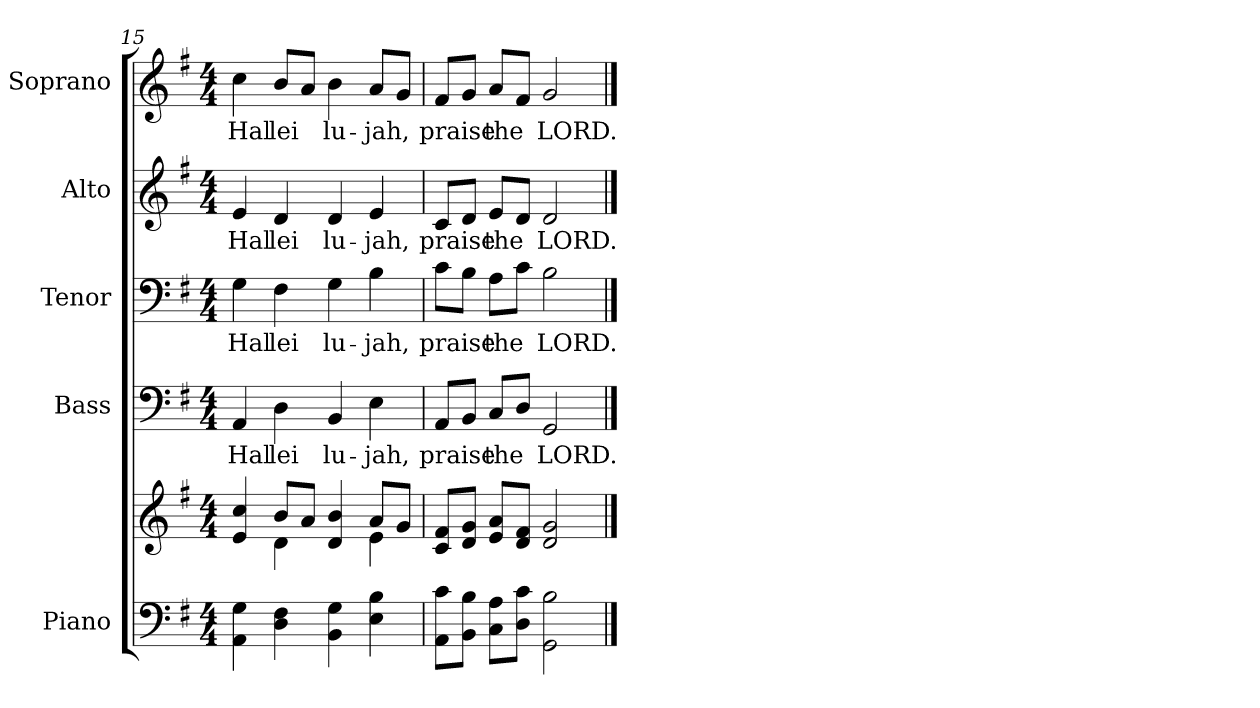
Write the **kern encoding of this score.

**kern	**kern	**kern	**text	**kern	**text	**kern	**text	**kern	**text
*part5	*part5	*part4	*part4	*part3	*part3	*part2	*part2	*part1	*part1
*staff6	*staff5	*staff4	*staff4	*staff3	*staff3	*staff2	*staff2	*staff1	*staff1
*I"Piano	*	*I"Bass	*	*I"Tenor	*	*I"Alto	*	*I"Soprano	*
*I'Pno.	*	*I'B.	*	*I'T.	*	*I'A.	*	*I'S.	*
*clefF4	*clefG2	*clefF4	*	*clefF4	*	*clefG2	*	*clefG2	*
*k[f#]	*k[f#]	*k[f#]	*	*k[f#]	*	*k[f#]	*	*k[f#]	*
*G:	*G:	*G:	*	*G:	*	*G:	*	*G:	*
*M4/4	*M4/4	*M4/4	*	*M4/4	*	*M4/4	*	*M4/4	*
=15	=15	=15	=15	=15	=15	=15	=15	=15	=15
*	*^	*	*	*	*	*	*	*	*
!	!	!	!	!LO:LY:b:color=#000000	!	!	!	!	!	!
!	!	!	!	!	!	!LO:LY:b:color=#000000	!	!	!	!
!	!	!	!	!	!	!	!	!LO:LY:b:color=#000000	!	!
!	!	!	!	!	!	!	!	!	!	!LO:LY:b:color=#000000
4AAi\ 4Gi	4ei/ 4cci	4ryy	4AAi/	Hal	4Gi\	Hal	4ei/	Hal	4cci\	Hal
!	!	!	!	!LO:LY:b:color=#000000	!	!	!	!	!	!
!	!	!	!	!	!	!LO:LY:b:color=#000000	!	!	!	!
!	!	!	!	!	!	!	!	!LO:LY:b:color=#000000	!	!
!	!	!	!	!	!	!	!	!	!	!LO:LY:b:color=#000000
4Di\ 4F#i	8bi/L	4di\	4Di\	lei	4F#i\	lei	4di/	lei	8bi/L	lei
.	8ai/J	.	.	.	.	.	.	.	8ai/J	.
!	!	!	!	!LO:LY:b:color=#000000	!	!	!	!	!	!
!	!	!	!	!	!	!LO:LY:b:color=#000000	!	!	!	!
!	!	!	!	!	!	!	!	!LO:LY:b:color=#000000	!	!
!	!	!	!	!	!	!	!	!	!	!LO:LY:b:color=#000000
4BBi\ 4Gi	4di/ 4bi	4ryy	4BBi/	lu-	4Gi\	lu-	4di/	lu-	4bi\	lu-
!	!	!	!	!LO:LY:b:color=#000000	!	!	!	!	!	!
!	!	!	!	!	!	!LO:LY:b:color=#000000	!	!	!	!
!	!	!	!	!	!	!	!	!LO:LY:b:color=#000000	!	!
!	!	!	!	!	!	!	!	!	!	!LO:LY:b:color=#000000
4Ei\ 4Bi	8ai/L	4ei\	4Ei\	-jah,	4Bi\	-jah,	4ei/	-jah,	8ai/L	-jah,
.	8gi/J	.	.	.	.	.	.	.	8gi/J	.
*	*v	*v	*	*	*	*	*	*	*	*
=16	=16	=16	=16	=16	=16	=16	=16	=16	=16
!	!	!	!LO:LY:b:color=#000000	!	!	!	!	!	!
!	!	!	!	!	!LO:LY:b:color=#000000	!	!	!	!
!	!	!	!	!	!	!	!LO:LY:b:color=#000000	!	!
!	!	!	!	!	!	!	!	!	!LO:LY:b:color=#000000
8AAi\ 8ciL	8ci/ 8f#iL	8AAi/L	praise	8ci\L	praise	8ci/L	praise	8f#i/L	praise
8BBi\ 8BiJ	8di/ 8giJ	8BBi/J	.	8Bi\J	.	8di/J	.	8gi/J	.
!	!	!	!LO:LY:b:color=#000000	!	!	!	!	!	!
!	!	!	!	!	!LO:LY:b:color=#000000	!	!	!	!
!	!	!	!	!	!	!	!LO:LY:b:color=#000000	!	!
!	!	!	!	!	!	!	!	!	!LO:LY:b:color=#000000
8Ci\ 8AiL	8ei/ 8aiL	8Ci/L	the	8Ai\L	the	8ei/L	the	8ai/L	the
8Di\ 8ciJ	8di/ 8f#iJ	8Di/J	.	8ci\J	.	8di/J	.	8f#i/J	.
!	!	!	!LO:LY:b:color=#000000	!	!	!	!	!	!
!	!	!	!	!	!LO:LY:b:color=#000000	!	!	!	!
!	!	!	!	!	!	!	!LO:LY:b:color=#000000	!	!
!	!	!	!	!	!	!	!	!	!LO:LY:b:color=#000000
2GGi\ 2Bi	2di/ 2gi	2GGi/	LORD.	2Bi\	LORD.	2di/	LORD.	2gi/	LORD.
==	==	==	==	==	==	==	==	==	==
*-	*-	*-	*-	*-	*-	*-	*-	*-	*-
